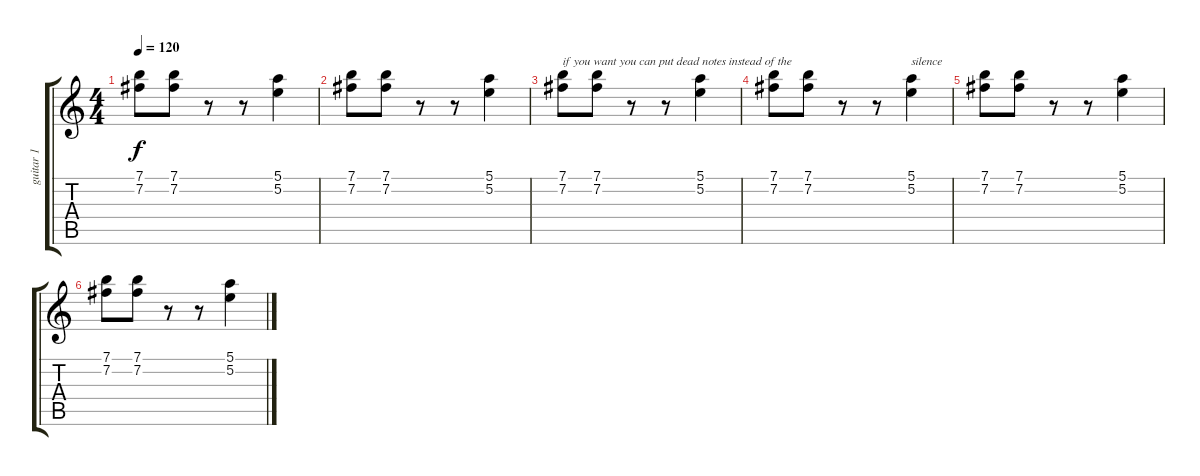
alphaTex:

\track ("guitar 1" "guitar 1") {instrument overdrivenguitar}
\staff {score tabs}
\tuning (E4 B3 G3 D3 A2 E2) {hide}
\ts (4 4)
\tempo 120
\clef g2
\ks c
(7.1 7.2).8{dy f} (7.1 7.2).8 r.8 r.8 (5.1 5.2).4 |
(7.1 7.2).8 (7.1 7.2).8 r.8 r.8 (5.1 5.2).4 |
(7.1 7.2).8{txt "if you want you can put dead notes instead of the "} (7.1 7.2).8 r.8 r.8 (5.1 5.2).4 |
(7.1 7.2).8 (7.1 7.2).8 r.8 r.8 (5.1 5.2).4{txt "silence"} |
(7.1 7.2).8 (7.1 7.2).8 r.8 r.8 (5.1 5.2).4 |
(7.1 7.2).8 (7.1 7.2).8 r.8 r.8 (5.1 5.2).4
